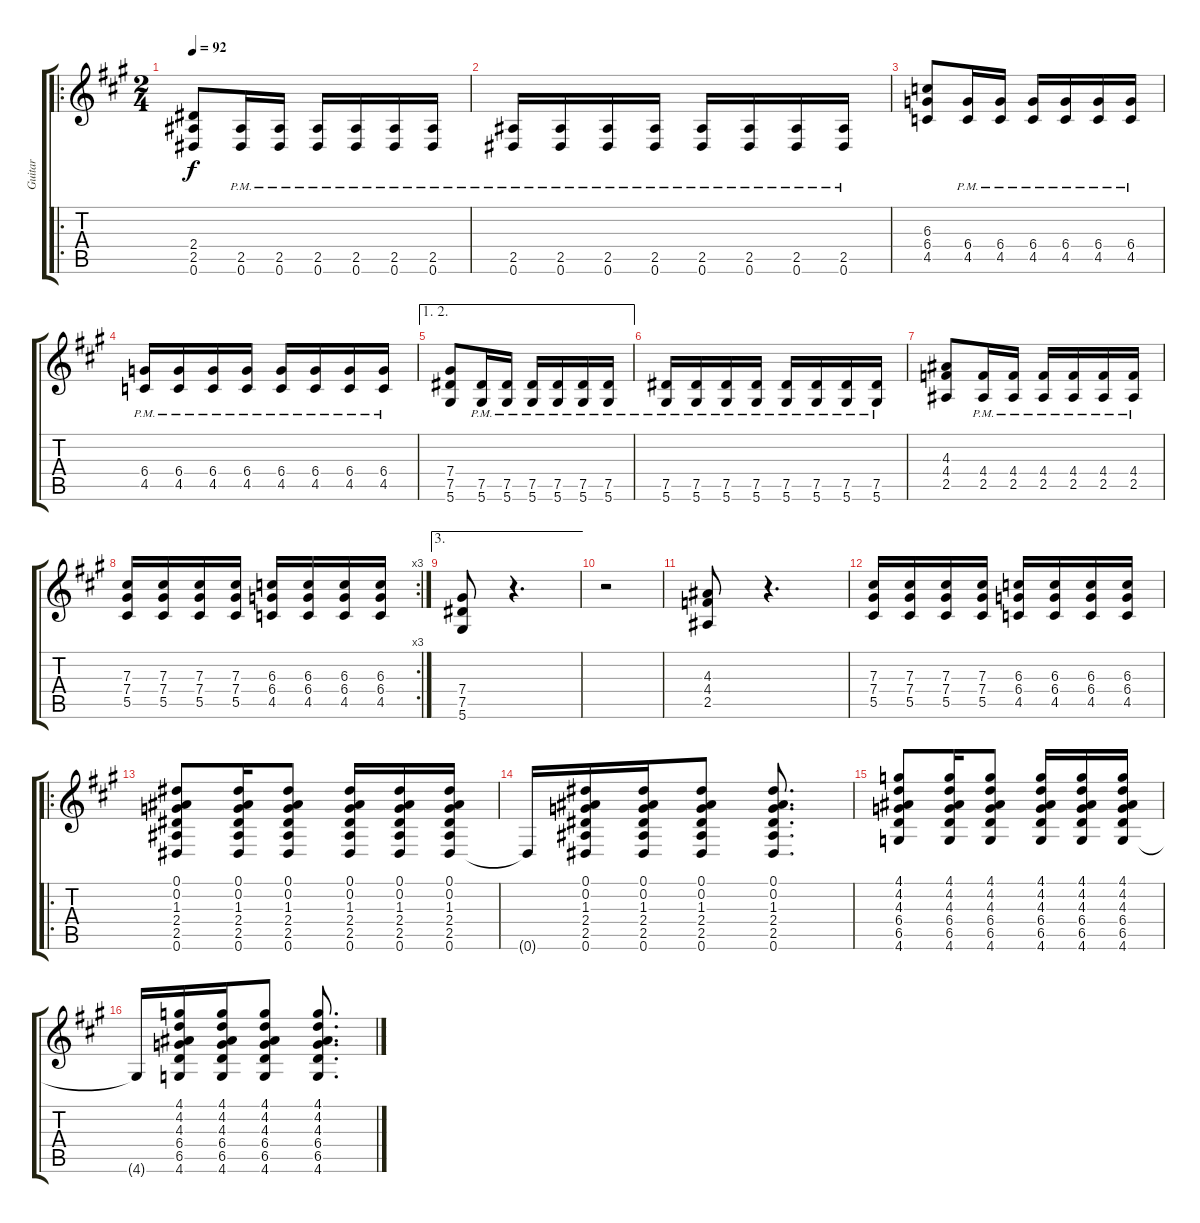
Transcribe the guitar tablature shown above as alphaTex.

\track ("Guitar" "Guitar") {instrument acousticguitarsteel}
\staff {score tabs}
\tuning (Eb4 Bb3 Gb3 Db3 Ab2 Eb2) {hide}
\ro
\ts (2 4)
\tempo 92
\clef g2
\ks a
(2.4 2.5 0.6).8{dy f} (2.5{pm} 0.6{pm}).16 (2.5{pm} 0.6{pm}).16 (2.5{pm} 0.6{pm}).16 (2.5{pm} 0.6{pm}).16 (2.5{pm} 0.6{pm}).16 (2.5{pm} 0.6{pm}).16 |
(2.5{pm} 0.6{pm}).16 (2.5{pm} 0.6{pm}).16 (2.5{pm} 0.6{pm}).16 (2.5{pm} 0.6{pm}).16 (2.5{pm} 0.6{pm}).16 (2.5{pm} 0.6{pm}).16 (2.5{pm} 0.6{pm}).16 (2.5{pm} 0.6{pm}).16 |
(6.3 6.4 4.5).8 (6.4{pm} 4.5{pm}).16 (6.4{pm} 4.5{pm}).16 (6.4{pm} 4.5{pm}).16 (6.4{pm} 4.5{pm}).16 (6.4{pm} 4.5{pm}).16 (6.4{pm} 4.5{pm}).16 |
(6.4{pm} 4.5{pm}).16 (6.4{pm} 4.5{pm}).16 (6.4{pm} 4.5{pm}).16 (6.4{pm} 4.5{pm}).16 (6.4{pm} 4.5{pm}).16 (6.4{pm} 4.5{pm}).16 (6.4{pm} 4.5{pm}).16 (6.4{pm} 4.5{pm}).16 |
\ae (1 2)
(7.4 7.5 5.6).8 (7.5{pm} 5.6{pm}).16 (7.5{pm} 5.6{pm}).16 (7.5{pm} 5.6{pm}).16 (7.5{pm} 5.6{pm}).16 (7.5{pm} 5.6{pm}).16 (7.5{pm} 5.6{pm}).16 |
(7.5{pm} 5.6{pm}).16 (7.5{pm} 5.6{pm}).16 (7.5{pm} 5.6{pm}).16 (7.5{pm} 5.6{pm}).16 (7.5{pm} 5.6{pm}).16 (7.5{pm} 5.6{pm}).16 (7.5{pm} 5.6{pm}).16 (7.5{pm} 5.6{pm}).16 |
(4.3 4.4 2.5).8 (4.4{pm} 2.5{pm}).16 (4.4{pm} 2.5{pm}).16 (4.4{pm} 2.5{pm}).16 (4.4{pm} 2.5{pm}).16 (4.4{pm} 2.5{pm}).16 (4.4{pm} 2.5{pm}).16 |
\rc 3
(7.3 7.4 5.5).16 (7.3 7.4 5.5).16 (7.3 7.4 5.5).16 (7.3 7.4 5.5).16 (6.3 6.4 4.5).16 (6.3 6.4 4.5).16 (6.3 6.4 4.5).16 (6.3 6.4 4.5).16 |
\ae 3
(7.4 7.5 5.6).8 r.4{d} |
r.2 |
(4.3 4.4 2.5).8 r.4{d} |
(7.3 7.4 5.5).16 (7.3 7.4 5.5).16 (7.3 7.4 5.5).16 (7.3 7.4 5.5).16 (6.3 6.4 4.5).16 (6.3 6.4 4.5).16 (6.3 6.4 4.5).16 (6.3 6.4 4.5).16 |
\ro
(0.1 0.2 1.3 2.4 2.5 0.6).8 (0.1 0.2 1.3 2.4 2.5 0.6).16 (0.1 0.2 1.3 2.4 2.5 0.6).8 (0.1 0.2 1.3 2.4 2.5 0.6).16 (0.1 0.2 1.3 2.4 2.5 0.6).16 (0.1 0.2 1.3 2.4 2.5 0.6).16 |
0.6{t}.16 (0.1 0.2 1.3 2.4 2.5 0.6).16 (0.1 0.2 1.3 2.4 2.5 0.6).16 (0.1 0.2 1.3 2.4 2.5 0.6).8 (0.1 0.2 1.3 2.4 2.5 0.6).8{d} |
(4.1 4.2 4.3 6.4 6.5 4.6).8 (4.1 4.2 4.3 6.4 6.5 4.6).16 (4.1 4.2 4.3 6.4 6.5 4.6).8 (4.1 4.2 4.3 6.4 6.5 4.6).16 (4.1 4.2 4.3 6.4 6.5 4.6).16 (4.1 4.2 4.3 6.4 6.5 4.6).16 |
4.6{t}.16 (4.1 4.2 4.3 6.4 6.5 4.6).16 (4.1 4.2 4.3 6.4 6.5 4.6).16 (4.1 4.2 4.3 6.4 6.5 4.6).8 (4.1 4.2 4.3 6.4 6.5 4.6).8{d}
